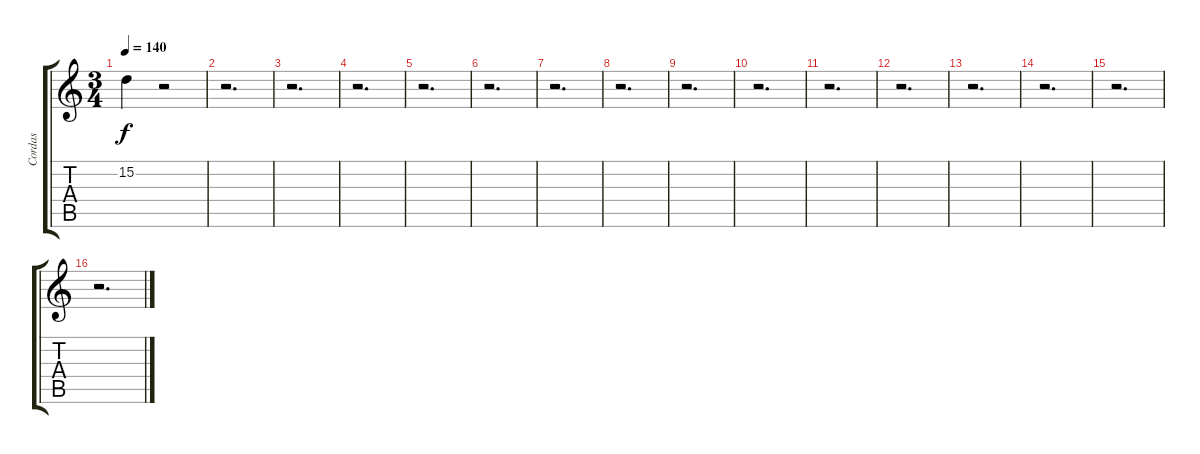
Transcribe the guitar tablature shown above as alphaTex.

\track ("Cordas" "Cordas") {instrument stringensemble2}
\staff {score tabs}
\tuning (E4 B3 G3 D3 A2 E2) {hide}
\ts (3 4)
\tempo 140
\clef g2
\ks c
15.2{t}.4{dy f} r.2 |
r.2{d} |
r.2{d} |
r.2{d} |
r.2{d} |
r.2{d} |
r.2{d} |
r.2{d} |
r.2{d} |
r.2{d} |
r.2{d} |
r.2{d} |
r.2{d} |
r.2{d} |
r.2{d} |
r.2{d}
